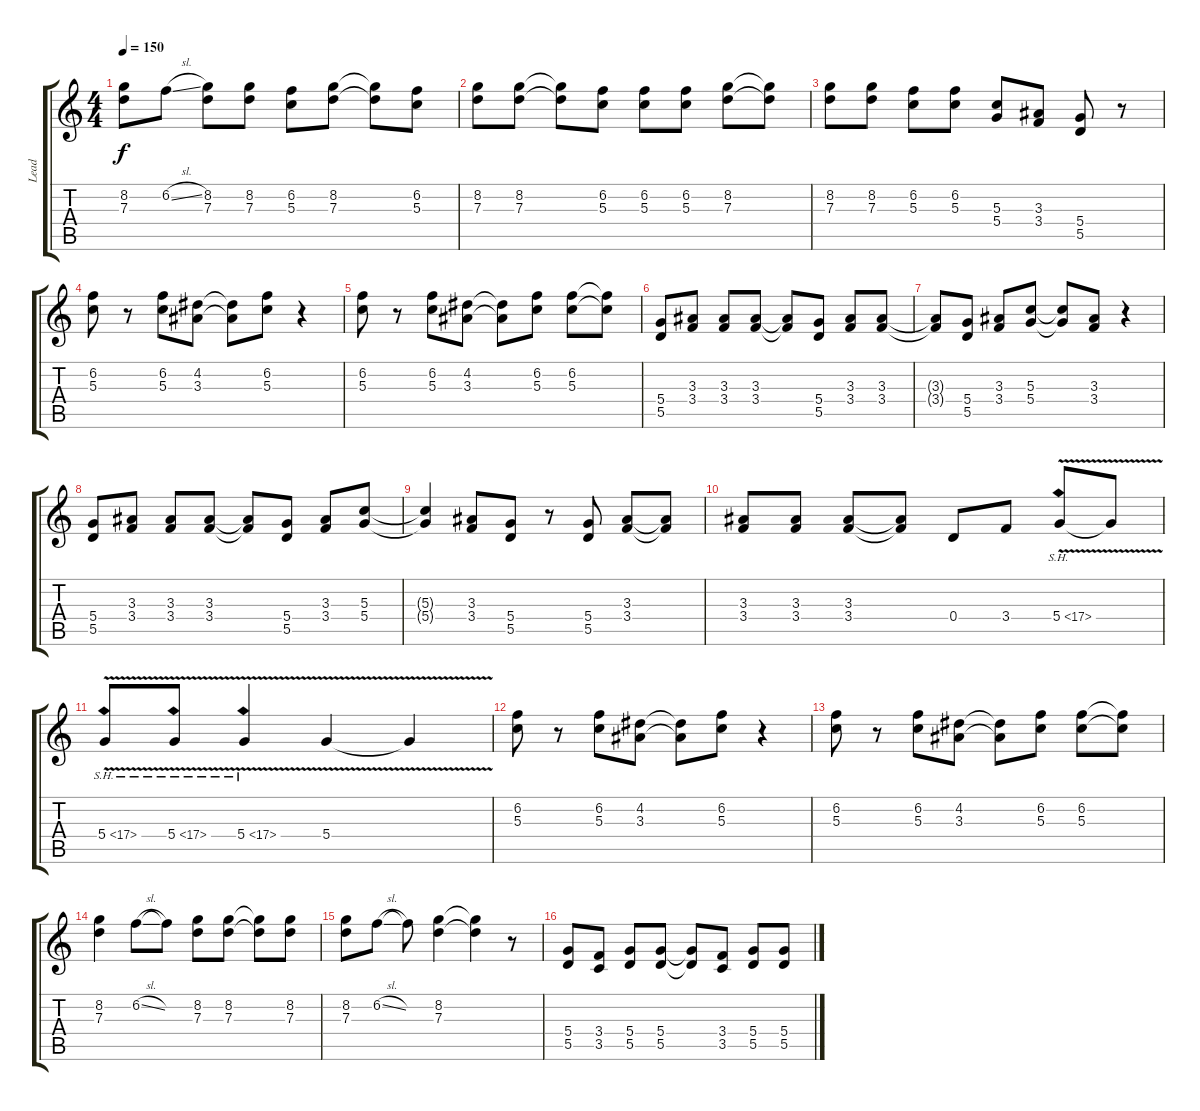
\track ("Lead" "Lead") {instrument overdrivenguitar}
\staff {score tabs}
\tuning (E4 B3 G3 D3 A2 E2) {hide}
\ts (4 4)
\tempo 150
\clef g2
\ks c
(8.2{t} 7.3{t}).8{dy f} 6.2{sl}.8 (8.2 7.3).8 (8.2 7.3).8 (6.2 5.3).8 (8.2 7.3).8 (8.2{t} 7.3{t}).8 (6.2 5.3).8 |
(8.2 7.3).8 (8.2 7.3).8 (8.2{t} 7.3{t}).8 (6.2 5.3).8 (6.2 5.3).8 (6.2 5.3).8 (8.2 7.3).8 (8.2{t} 7.3{t}).8 |
(8.2 7.3).8 (8.2 7.3).8 (6.2 5.3).8 (6.2 5.3).8 (5.3 5.4).8 (3.3 3.4).8 (5.4 5.5).8 r.8 |
(6.2 5.3).8 r.8 (6.2 5.3).8 (4.2 3.3).8 (4.2{t} 3.3{t}).8 (6.2 5.3).8 r.4 |
(6.2 5.3).8 r.8 (6.2 5.3).8 (4.2 3.3).8 (4.2{t} 3.3{t}).8 (6.2 5.3).8 (6.2 5.3).8 (6.2{t} 5.3{t}).8 |
(5.4 5.5).8 (3.3 3.4).8 (3.3 3.4).8 (3.3 3.4).8 (3.3{t} 3.4{t}).8 (5.4 5.5).8 (3.3 3.4).8 (3.3 3.4).8 |
(3.3{t} 3.4{t}).8 (5.4 5.5).8 (3.3 3.4).8 (5.3 5.4).8 (5.3{t} 5.4{t}).8 (3.3 3.4).8 r.4 |
(5.4 5.5).8 (3.3 3.4).8 (3.3 3.4).8 (3.3 3.4).8 (3.3{t} 3.4{t}).8 (5.4 5.5).8 (3.3 3.4).8 (5.3 5.4).8 |
(5.3{t} 5.4{t}).4 (3.3 3.4).8 (5.4 5.5).8 r.8 (5.4 5.5).8 (3.3 3.4).8 (3.3{t} 3.4{t}).8 |
(3.3 3.4).8 (3.3 3.4).8 (3.3 3.4).8 (3.3{t} 3.4{t}).8 0.4.8 3.4.8 5.4{sh 12 v}.8 5.4{t}.8 |
5.4{sh 12 v}.8 5.4{sh 12 v}.8 5.4{sh 12 v}.4 5.4{v}.4 5.4{t}.4 |
(6.2 5.3).8 r.8 (6.2 5.3).8 (4.2 3.3).8 (4.2{t} 3.3{t}).8 (6.2 5.3).8 r.4 |
(6.2 5.3).8 r.8 (6.2 5.3).8 (4.2 3.3).8 (4.2{t} 3.3{t}).8 (6.2 5.3).8 (6.2 5.3).8 (6.2{t} 5.3{t}).8 |
(8.2 7.3).4 6.2{sl}.8 6.2{t}.8 (8.2 7.3).8 (8.2 7.3).8 (8.2{t} 7.3{t}).8 (8.2 7.3).8 |
(8.2 7.3).8 6.2{sl}.8 6.2{t}.8 (8.2 7.3).4 (8.2{t} 7.3{t}).4 r.8 |
(5.4 5.5).8 (3.4 3.5).8 (5.4 5.5).8 (5.4 5.5).8 (5.4{t} 5.5{t}).8 (3.4 3.5).8 (5.4 5.5).8 (5.4 5.5).8
